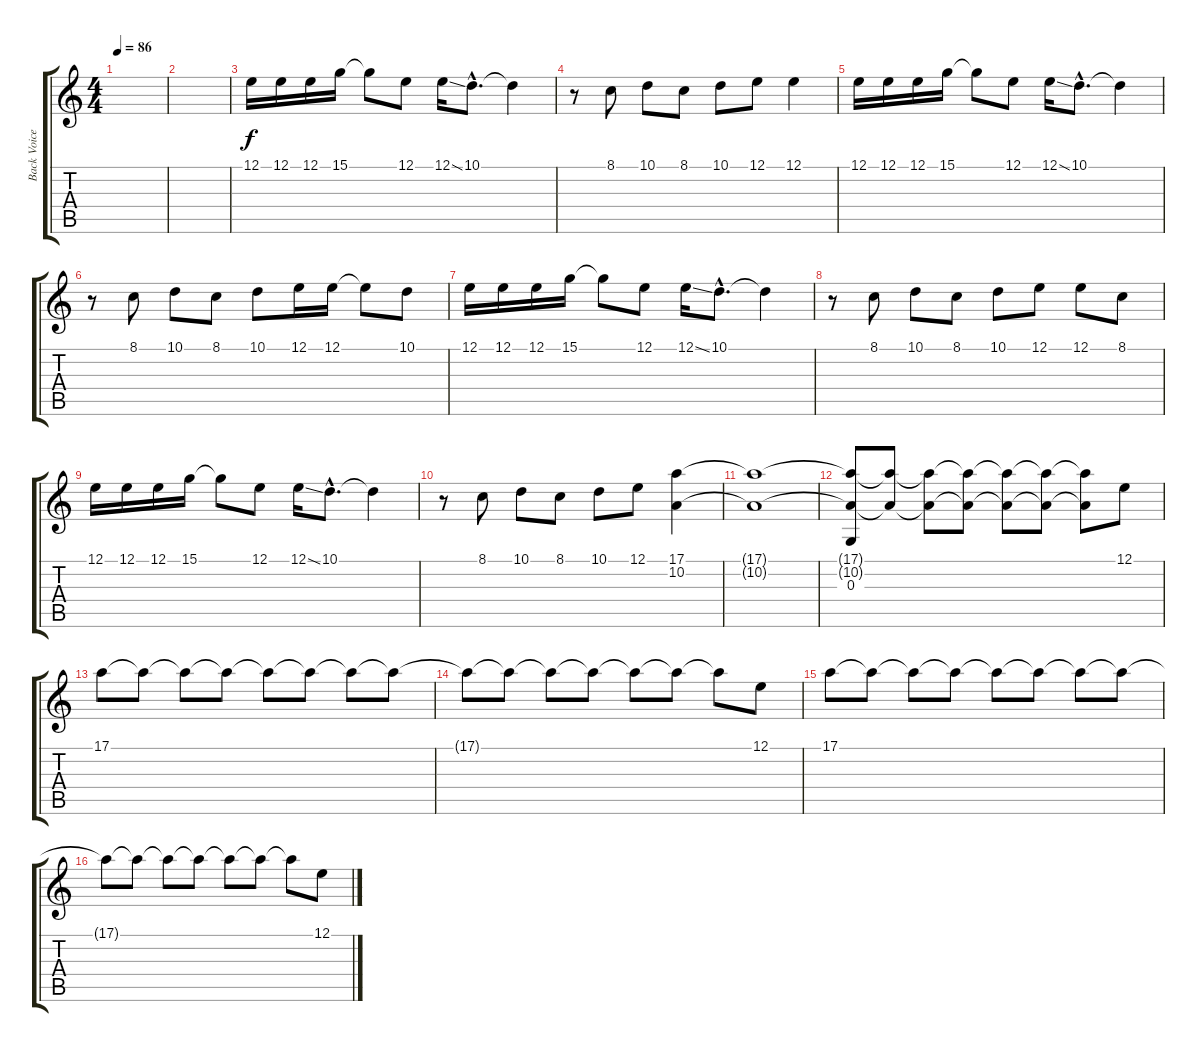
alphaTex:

\track ("Back Voice - John's Mother" "Back Voice") {instrument choiraahs}
\staff {score tabs}
\tuning (E4 B3 G3 D3 A2 E2) {hide}
\ts (4 4)
\tempo 86
\clef g2
\ks c
|
|
12.1.16 12.1.16 12.1.16 15.1.16 15.1{t}.8 12.1.8 12.1{ss}.16 10.1{hac}.8{d} 10.1{t}.4 |
r.8 8.1.8 10.1.8 8.1.8 10.1.8 12.1.8 12.1.4 |
12.1.16 12.1.16 12.1.16 15.1.16 15.1{t}.8 12.1.8 12.1{ss}.16 10.1{hac}.8{d} 10.1{t}.4 |
r.8 8.1.8 10.1.8 8.1.8 10.1.8 12.1.16 12.1.16 12.1{t}.8 10.1.8 |
12.1.16 12.1.16 12.1.16 15.1.16 15.1{t}.8 12.1.8 12.1{ss}.16 10.1{hac}.8{d} 10.1{t}.4 |
r.8 8.1.8 10.1.8 8.1.8 10.1.8 12.1.8 12.1.8 8.1.8 |
12.1.16 12.1.16 12.1.16 15.1.16 15.1{t}.8 12.1.8 12.1{ss}.16 10.1{hac}.8{d} 10.1{t}.4 |
r.8 8.1.8 10.1.8 8.1.8 10.1.8 12.1.8 (17.1 10.2).4 |
(17.1{t} 10.2{t}).1 |
(17.1{t} 10.2{t} 0.3).8 (17.1{t} 10.2{t}).8 (17.1{t} 10.2{t}).8 (17.1{t} 10.2{t}).8 (17.1{t} 10.2{t}).8 (17.1{t} 10.2{t}).8 (17.1{t} 10.2{t}).8 12.1.8 |
17.1.8 17.1{t}.8 17.1{t}.8 17.1{t}.8 17.1{t}.8 17.1{t}.8 17.1{t}.8 17.1{t}.8 |
17.1{t}.8 17.1{t}.8 17.1{t}.8 17.1{t}.8 17.1{t}.8 17.1{t}.8 17.1{t}.8 12.1.8 |
17.1.8 17.1{t}.8 17.1{t}.8 17.1{t}.8 17.1{t}.8 17.1{t}.8 17.1{t}.8 17.1{t}.8 |
17.1{t}.8 17.1{t}.8 17.1{t}.8 17.1{t}.8 17.1{t}.8 17.1{t}.8 17.1{t}.8 12.1.8
